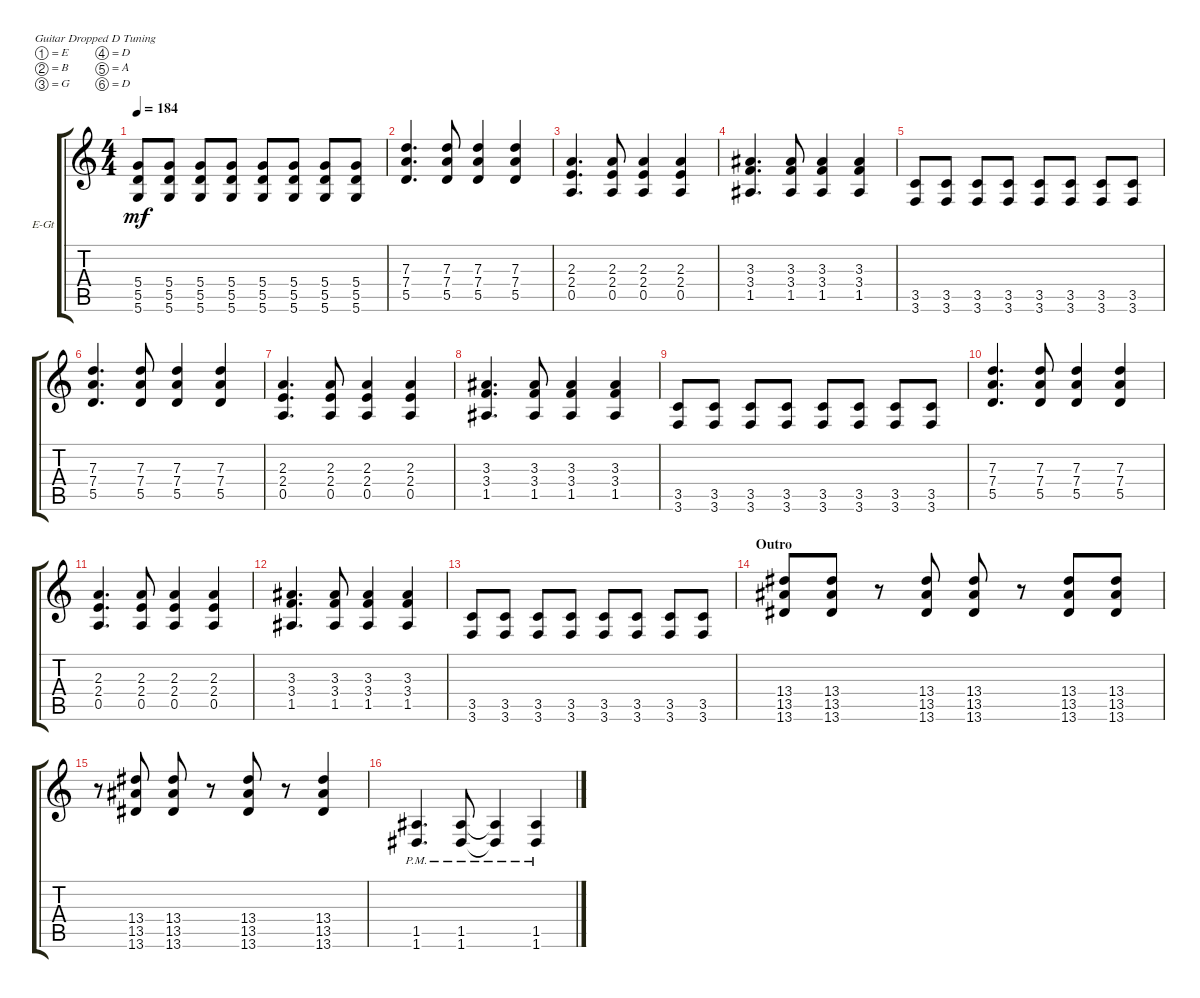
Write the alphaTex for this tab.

\defaultSystemsLayout 4
\bracketExtendMode groupsimilarinstruments
\firstSystemTrackNameOrientation horizontal
\otherSystemsTrackNameOrientation horizontal
\track ("Zachy Vengeance (Rhythm)" "E-Gt") {instrument distortionguitar}
\staff {score tabs}
\tuning (E4 B3 G3 D3 A2 D2)
\ts (4 4)
\tempo 184
\clef g2
\ks c
(5.4 5.5 5.6).8{dy mf} (5.4 5.5 5.6).8 (5.6 5.5 5.4).8 (5.4 5.5 5.6).8 (5.6 5.5 5.4).8 (5.4 5.5 5.6).8 (5.6 5.5 5.4).8 (5.4 5.5 5.6).8 |
(5.5 7.4 7.3).4{d} (7.3 7.4 5.5).8 (5.5 7.4 7.3).4 (7.3 7.4 5.5).4 |
(0.5 2.4 2.3).4{d} (2.3 2.4 0.5).8 (0.5 2.4 2.3).4 (2.3 2.4 0.5).4 |
(1.5 3.4 3.3).4{d} (3.3 3.4 1.5).8 (1.5 3.4 3.3).4 (3.3 3.4 1.5).4 |
(3.6 3.5).8 (3.5 3.6).8 (3.6 3.5).8 (3.5 3.6).8 (3.6 3.5).8 (3.5 3.6).8 (3.6 3.5).8 (3.6 3.5).8 |
(5.5 7.4 7.3).4{d} (7.3 7.4 5.5).8 (5.5 7.4 7.3).4 (7.3 7.4 5.5).4 |
(0.5 2.4 2.3).4{d} (2.3 2.4 0.5).8 (0.5 2.4 2.3).4 (2.3 2.4 0.5).4 |
(1.5 3.4 3.3).4{d} (3.3 3.4 1.5).8 (1.5 3.4 3.3).4 (3.3 3.4 1.5).4 |
(3.6 3.5).8 (3.5 3.6).8 (3.6 3.5).8 (3.5 3.6).8 (3.6 3.5).8 (3.5 3.6).8 (3.6 3.5).8 (3.6 3.5).8 |
(5.5 7.4 7.3).4{d} (7.3 7.4 5.5).8 (5.5 7.4 7.3).4 (7.3 7.4 5.5).4 |
(0.5 2.4 2.3).4{d} (2.3 2.4 0.5).8 (0.5 2.4 2.3).4 (2.3 2.4 0.5).4 |
(1.5 3.4 3.3).4{d} (3.3 3.4 1.5).8 (1.5 3.4 3.3).4 (3.3 3.4 1.5).4 |
(3.6 3.5).8 (3.5 3.6).8 (3.6 3.5).8 (3.5 3.6).8 (3.6 3.5).8 (3.5 3.6).8 (3.6 3.5).8 (3.6 3.5).8 |
\section ("" "Outro")
(13.6 13.5 13.4).8 (13.4 13.5 13.6).8 r.8 (13.6 13.5 13.4).8 (13.4 13.5 13.6).8 r.8 (13.6 13.5 13.4).8 (13.4 13.5 13.6).8 |
r.8 (13.6 13.5 13.4).8 (13.4 13.5 13.6).8 r.8 (13.6 13.5 13.4).8 r.8 (13.4 13.5 13.6).4 |
(1.6 1.5{pm}).4{d} (1.5{pm} 1.6).8 (1.6{t} 1.5{pm t}).4 (1.5{pm} 1.6{pm}).4
